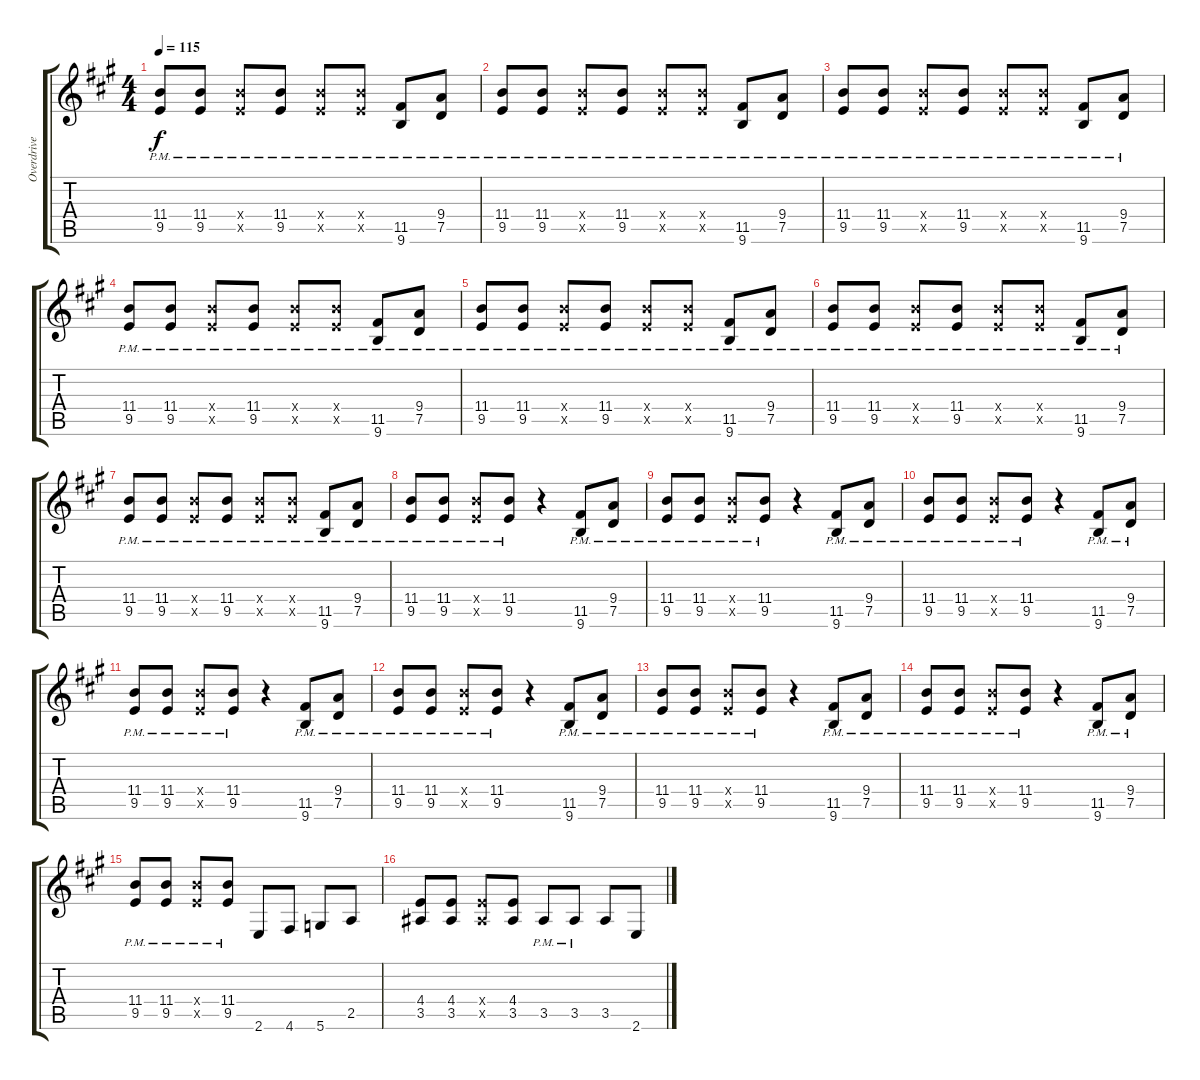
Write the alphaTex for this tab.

\track ("Overdrive" "Overdrive") {instrument overdrivenguitar}
\staff {score tabs}
\tuning (D4 A3 F3 C3 G2 D2) {hide}
\ts (4 4)
\tempo 115
\clef g2
\ks a
(11.4{pm} 9.5{pm}).8{dy f} (11.4{pm} 9.5{pm}).8 (11.4{pm x} 9.5{pm x}).8 (11.4{pm} 9.5{pm}).8 (11.4{pm x} 9.5{pm x}).8 (11.4{pm x} 9.5{pm x}).8 (11.5{pm} 9.6{pm}).8 (9.4{pm} 7.5{pm}).8 |
(11.4{pm} 9.5{pm}).8 (11.4{pm} 9.5{pm}).8 (11.4{pm x} 9.5{pm x}).8 (11.4{pm} 9.5{pm}).8 (11.4{pm x} 9.5{pm x}).8 (11.4{pm x} 9.5{pm x}).8 (11.5{pm} 9.6{pm}).8 (9.4{pm} 7.5{pm}).8 |
(11.4{pm} 9.5{pm}).8 (11.4{pm} 9.5{pm}).8 (11.4{pm x} 9.5{pm x}).8 (11.4{pm} 9.5{pm}).8 (11.4{pm x} 9.5{pm x}).8 (11.4{pm x} 9.5{pm x}).8 (11.5{pm} 9.6{pm}).8 (9.4{pm} 7.5{pm}).8 |
(11.4{pm} 9.5{pm}).8 (11.4{pm} 9.5{pm}).8 (11.4{pm x} 9.5{pm x}).8 (11.4{pm} 9.5{pm}).8 (11.4{pm x} 9.5{pm x}).8 (11.4{pm x} 9.5{pm x}).8 (11.5{pm} 9.6{pm}).8 (9.4{pm} 7.5{pm}).8 |
(11.4{pm} 9.5{pm}).8 (11.4{pm} 9.5{pm}).8 (11.4{pm x} 9.5{pm x}).8 (11.4{pm} 9.5{pm}).8 (11.4{pm x} 9.5{pm x}).8 (11.4{pm x} 9.5{pm x}).8 (11.5{pm} 9.6{pm}).8 (9.4{pm} 7.5{pm}).8 |
(11.4{pm} 9.5{pm}).8 (11.4{pm} 9.5{pm}).8 (11.4{pm x} 9.5{pm x}).8 (11.4{pm} 9.5{pm}).8 (11.4{pm x} 9.5{pm x}).8 (11.4{pm x} 9.5{pm x}).8 (11.5{pm} 9.6{pm}).8 (9.4{pm} 7.5{pm}).8 |
(11.4{pm} 9.5{pm}).8 (11.4{pm} 9.5{pm}).8 (11.4{pm x} 9.5{pm x}).8 (11.4{pm} 9.5{pm}).8 (11.4{pm x} 9.5{pm x}).8 (11.4{pm x} 9.5{pm x}).8 (11.5{pm} 9.6{pm}).8 (9.4{pm} 7.5{pm}).8 |
(11.4{pm} 9.5{pm}).8 (11.4{pm} 9.5{pm}).8 (11.4{pm x} 9.5{pm x}).8 (11.4{pm} 9.5{pm}).8 r.4 (11.5{pm} 9.6{pm}).8 (9.4{pm} 7.5{pm}).8 |
(11.4{pm} 9.5{pm}).8 (11.4{pm} 9.5{pm}).8 (11.4{pm x} 9.5{pm x}).8 (11.4{pm} 9.5{pm}).8 r.4 (11.5{pm} 9.6{pm}).8 (9.4{pm} 7.5{pm}).8 |
(11.4{pm} 9.5{pm}).8 (11.4{pm} 9.5{pm}).8 (11.4{pm x} 9.5{pm x}).8 (11.4{pm} 9.5{pm}).8 r.4 (11.5{pm} 9.6{pm}).8 (9.4{pm} 7.5{pm}).8 |
(11.4{pm} 9.5{pm}).8 (11.4{pm} 9.5{pm}).8 (11.4{pm x} 9.5{pm x}).8 (11.4{pm} 9.5{pm}).8 r.4 (11.5{pm} 9.6{pm}).8 (9.4{pm} 7.5{pm}).8 |
(11.4{pm} 9.5{pm}).8 (11.4{pm} 9.5{pm}).8 (11.4{pm x} 9.5{pm x}).8 (11.4{pm} 9.5{pm}).8 r.4 (11.5{pm} 9.6{pm}).8 (9.4{pm} 7.5{pm}).8 |
(11.4{pm} 9.5{pm}).8 (11.4{pm} 9.5{pm}).8 (11.4{pm x} 9.5{pm x}).8 (11.4{pm} 9.5{pm}).8 r.4 (11.5{pm} 9.6{pm}).8 (9.4{pm} 7.5{pm}).8 |
(11.4{pm} 9.5{pm}).8 (11.4{pm} 9.5{pm}).8 (11.4{pm x} 9.5{pm x}).8 (11.4{pm} 9.5{pm}).8 r.4 (11.5{pm} 9.6{pm}).8 (9.4{pm} 7.5{pm}).8 |
(11.4{pm} 9.5{pm}).8 (11.4{pm} 9.5{pm}).8 (11.4{pm x} 9.5{pm x}).8 (11.4{pm} 9.5{pm}).8 2.6.8 4.6.8 5.6.8 2.5.8 |
(4.4 3.5).8 (4.4 3.5).8 (4.4{x} 3.5{x}).8 (4.4 3.5).8 3.5{pm}.8 3.5{pm}.8 3.5.8 2.6.8
